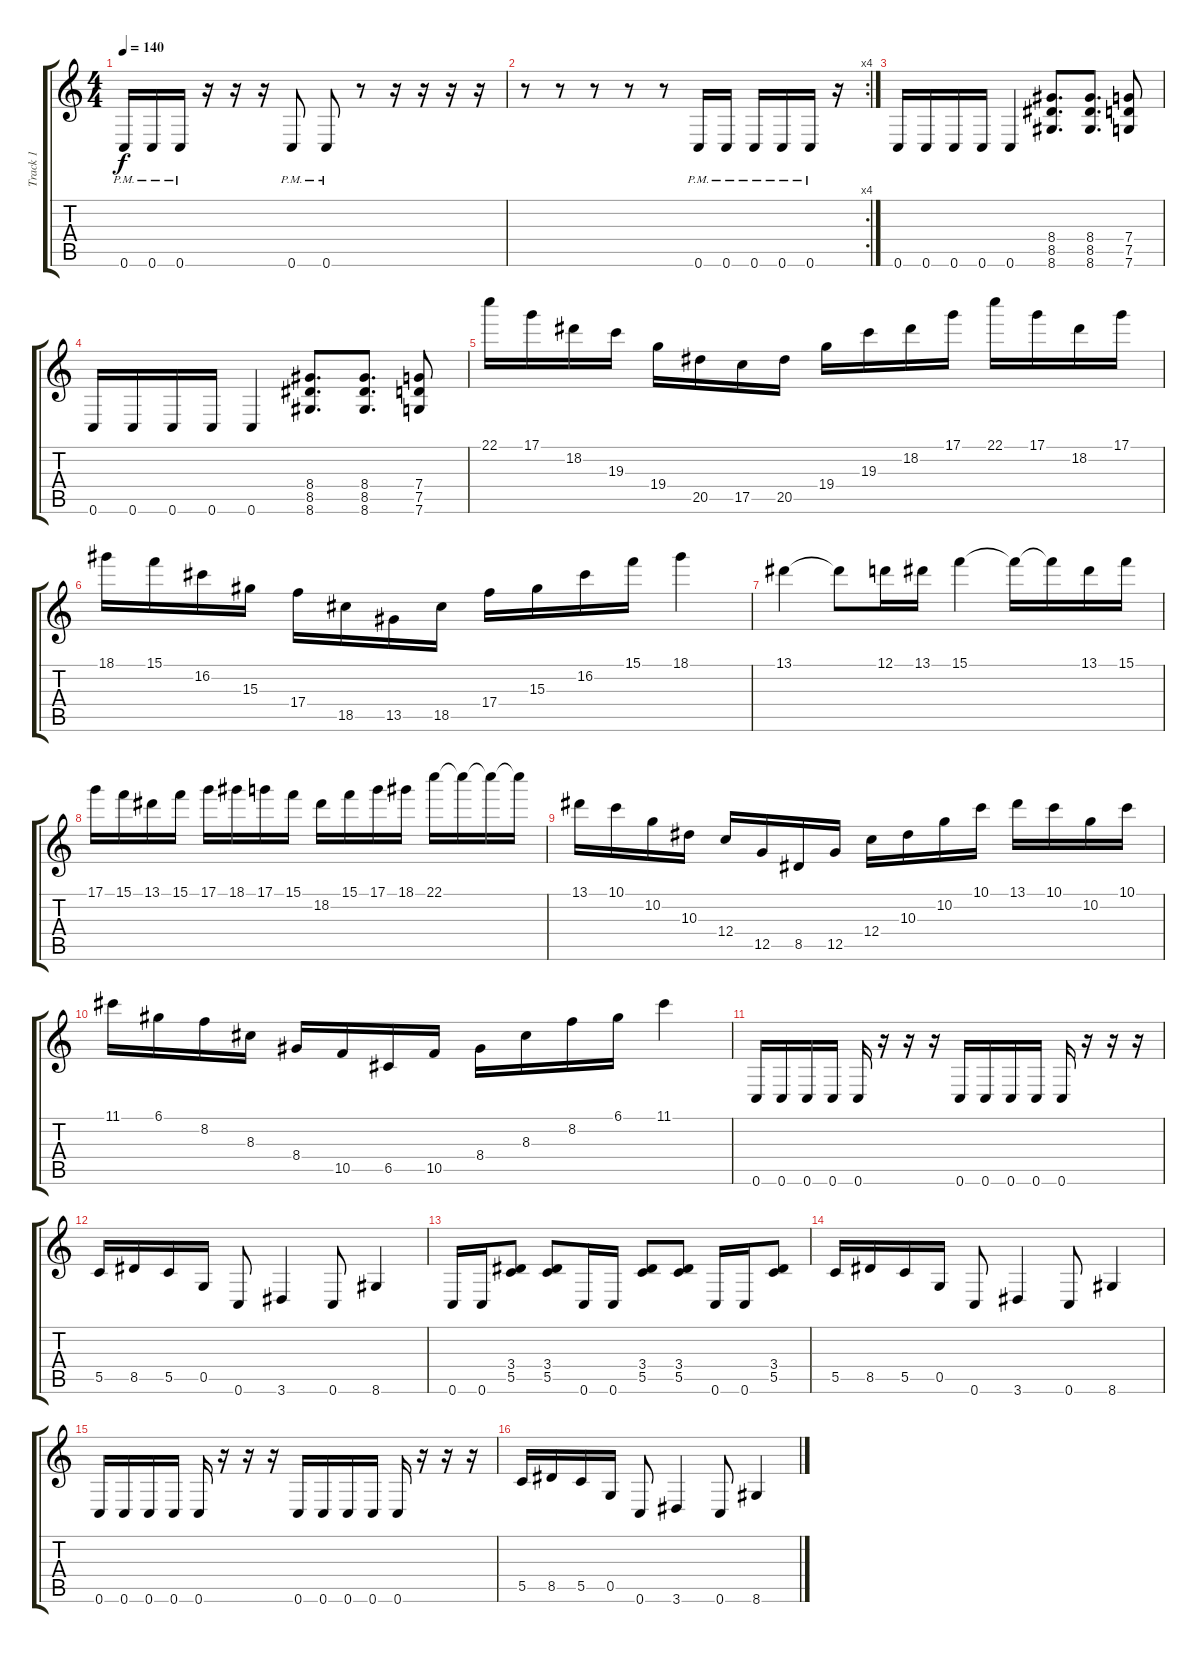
\track ("Track 1" "Track 1") {instrument overdrivenguitar}
\staff {score tabs}
\tuning (D4 A3 F3 C3 G2 C2) {hide}
\ts (4 4)
\tempo 140
\clef g2
\ks c
0.6{pm}.16{dy f} 0.6{pm}.16 0.6{pm}.16 r.16 r.16 r.16 0.6{pm}.8 0.6{pm}.8 r.8 r.16 r.16 r.16 r.16 |
\rc 4
r.8 r.8 r.8 r.8 r.8 0.6{pm}.16 0.6{pm}.16 0.6{pm}.16 0.6{pm}.16 0.6{pm}.16 r.16 |
0.6.16 0.6.16 0.6.16 0.6.16 0.6.4 (8.4 8.5 8.6).8{d} (8.4 8.5 8.6).8{d} (7.4 7.5 7.6).8 |
0.6.16 0.6.16 0.6.16 0.6.16 0.6.4 (8.4 8.5 8.6).8{d} (8.4 8.5 8.6).8{d} (7.4 7.5 7.6).8 |
22.1.16 17.1.16 18.2.16 19.3.16 19.4.16 20.5.16 17.5.16 20.5.16 19.4.16 19.3.16 18.2.16 17.1.16 22.1.16 17.1.16 18.2.16 17.1.16 |
18.1.16 15.1.16 16.2.16 15.3.16 17.4.16 18.5.16 13.5.16 18.5.16 17.4.16 15.3.16 16.2.16 15.1.16 18.1.4 |
13.1.4 13.1{t}.8 12.1.16 13.1.16 15.1.4 15.1{t}.16 15.1{t}.16 13.1.16 15.1.16 |
17.1.16 15.1.16 13.1.16 15.1.16 17.1.16 18.1.16 17.1.16 15.1.16 18.2.16 15.1.16 17.1.16 18.1.16 22.1.16 22.1{t}.16 22.1{t}.16 22.1{t}.16 |
13.1.16 10.1.16 10.2.16 10.3.16 12.4.16 12.5.16 8.5.16 12.5.16 12.4.16 10.3.16 10.2.16 10.1.16 13.1.16 10.1.16 10.2.16 10.1.16 |
11.1.16 6.1.16 8.2.16 8.3.16 8.4.16 10.5.16 6.5.16 10.5.16 8.4.16 8.3.16 8.2.16 6.1.16 11.1.4 |
0.6.16 0.6.16 0.6.16 0.6.16 0.6.16 r.16 r.16 r.16 0.6.16 0.6.16 0.6.16 0.6.16 0.6.16 r.16 r.16 r.16 |
5.5.16 8.5.16 5.5.16 0.5.16 0.6.8 3.6.4 0.6.8 8.6.4 |
0.6.16 0.6.16 (3.4 5.5).8 (3.4 5.5).8 0.6.16 0.6.16 (3.4 5.5).8 (3.4 5.5).8 0.6.16 0.6.16 (3.4 5.5).8 |
5.5.16 8.5.16 5.5.16 0.5.16 0.6.8 3.6.4 0.6.8 8.6.4 |
0.6.16 0.6.16 0.6.16 0.6.16 0.6.16 r.16 r.16 r.16 0.6.16 0.6.16 0.6.16 0.6.16 0.6.16 r.16 r.16 r.16 |
5.5.16 8.5.16 5.5.16 0.5.16 0.6.8 3.6.4 0.6.8 8.6.4
